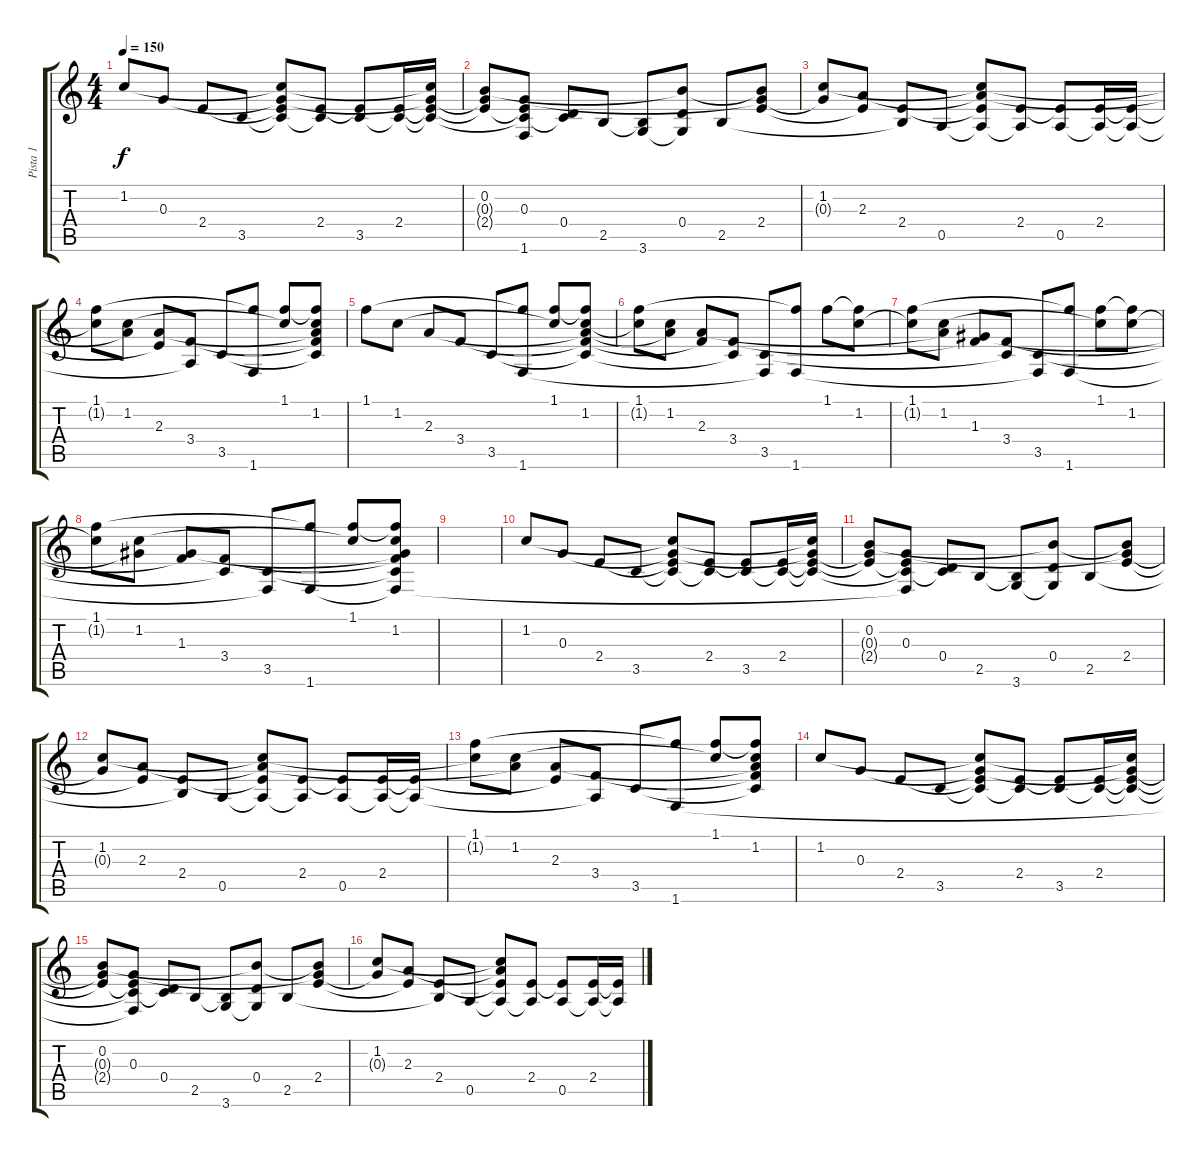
\track ("Pista 1" "Pista 1") {instrument electricguitarjazz}
\staff {score tabs}
\tuning (E4 B3 G3 D3 A2 E2) {hide}
\ts (4 4)
\tempo 150
\clef g2
\ks c
1.2.8{dy f} 0.3.8 2.4.8 3.5.8 (1.2{t} 0.3{t} 2.4{t} 3.5{t}).8 (2.4 3.5{t}).8 (2.4{t} 3.5).8 (2.4 3.5{t}).16 (1.2{t} 0.3{t} 2.4{t} 3.5{t}).16 |
(0.2 0.3{t} 2.4{t}).8 (0.3 2.4{t} 3.5{t} 1.6{t}).8 (0.4 3.5{t}).8 2.5.8 (2.5{t} 3.6).8 (0.2{t} 0.4 3.6{t}).8 2.5.8 (0.2{t} 0.3{t} 2.4).8 |
(1.2 0.3{t}).8 (2.3 2.4{t}).8 (2.4 2.5{t}).8 0.5.8 (1.2{t} 2.3{t} 2.4{t} 0.5{t}).8 (2.4 0.5{t}).8 (2.4{t} 0.5).8 (2.4 0.5{t}).16 (2.4{t} 0.5{t}).16 |
(1.1 1.2{t}).8 (1.2 2.3{t}).8 (2.3 2.4{t}).8 (3.4 0.5{t}).8 3.5.8 (1.1{t} 1.6).8 (1.1 1.2{t}).8 (1.1{t} 1.2 2.3{t} 3.4{t} 3.5{t}).8 |
1.1.8 1.2.8 2.3.8 3.4.8 3.5.8 (1.1{t} 1.6).8 (1.1 1.2{t}).8 (1.1{t} 1.2 2.3{t} 3.4{t} 3.5{t}).8 |
(1.1 1.2{t}).8 (1.2 2.3{t}).8 (2.3 3.4{t}).8 (3.4 3.5{t}).8 (3.5 1.6{t}).8 (1.1{t} 1.6).8 1.1.8 (1.1{t} 1.2).8 |
(1.1 1.2{t}).8 (1.2 2.3{t}).8 (1.3 3.4{t}).8 (3.4 3.5{t}).8 (3.5 1.6{t}).8 (1.1{t} 1.6).8 (1.1 1.2{t}).8 (1.1{t} 1.2).8 |
(1.1 1.2{t}).8 (1.2 1.3{t}).8 (1.3 3.4{t}).8 (3.4 3.5{t}).8 (3.5 1.6{t}).8 (1.1{t} 1.6).8 (1.1 1.2{t}).8 (1.1{t} 1.2 1.3{t} 3.4{t} 3.5{t} 1.6{t}).8 |
|
1.2.8 0.3.8 2.4.8 3.5.8 (1.2{t} 0.3{t} 2.4{t} 3.5{t}).8 (2.4 3.5{t}).8 (2.4{t} 3.5).8 (2.4 3.5{t}).16 (1.2{t} 0.3{t} 2.4{t} 3.5{t}).16 |
(0.2 0.3{t} 2.4{t}).8 (0.3 2.4{t} 3.5{t} 1.6{t}).8 (0.4 3.5{t}).8 2.5.8 (2.5{t} 3.6).8 (0.2{t} 0.4 3.6{t}).8 2.5.8 (0.2{t} 0.3{t} 2.4).8 |
(1.2 0.3{t}).8 (2.3 2.4{t}).8 (2.4 2.5{t}).8 0.5.8 (1.2{t} 2.3{t} 2.4{t} 0.5{t}).8 (2.4 0.5{t}).8 (2.4{t} 0.5).8 (2.4 0.5{t}).16 (2.4{t} 0.5{t}).16 |
(1.1 1.2{t}).8 (1.2 2.3{t}).8 (2.3 2.4{t}).8 (3.4 0.5{t}).8 3.5.8 (1.1{t} 1.6).8 (1.1 1.2{t}).8 (1.1{t} 1.2 2.3{t} 3.4{t} 3.5{t}).8 |
1.2.8 0.3.8 2.4.8 3.5.8 (1.2{t} 0.3{t} 2.4{t} 3.5{t}).8 (2.4 3.5{t}).8 (2.4{t} 3.5).8 (2.4 3.5{t}).16 (1.2{t} 0.3{t} 2.4{t} 3.5{t}).16 |
(0.2 0.3{t} 2.4{t}).8 (0.3 2.4{t} 3.5{t} 1.6{t}).8 (0.4 3.5{t}).8 2.5.8 (2.5{t} 3.6).8 (0.2{t} 0.4 3.6{t}).8 2.5.8 (0.2{t} 0.3{t} 2.4).8 |
(1.2 0.3{t}).8 (2.3 2.4{t}).8 (2.4 2.5{t}).8 0.5.8 (1.2{t} 2.3{t} 2.4{t} 0.5{t}).8 (2.4 0.5{t}).8 (2.4{t} 0.5).8 (2.4 0.5{t}).16 (2.4{t} 0.5{t}).16
